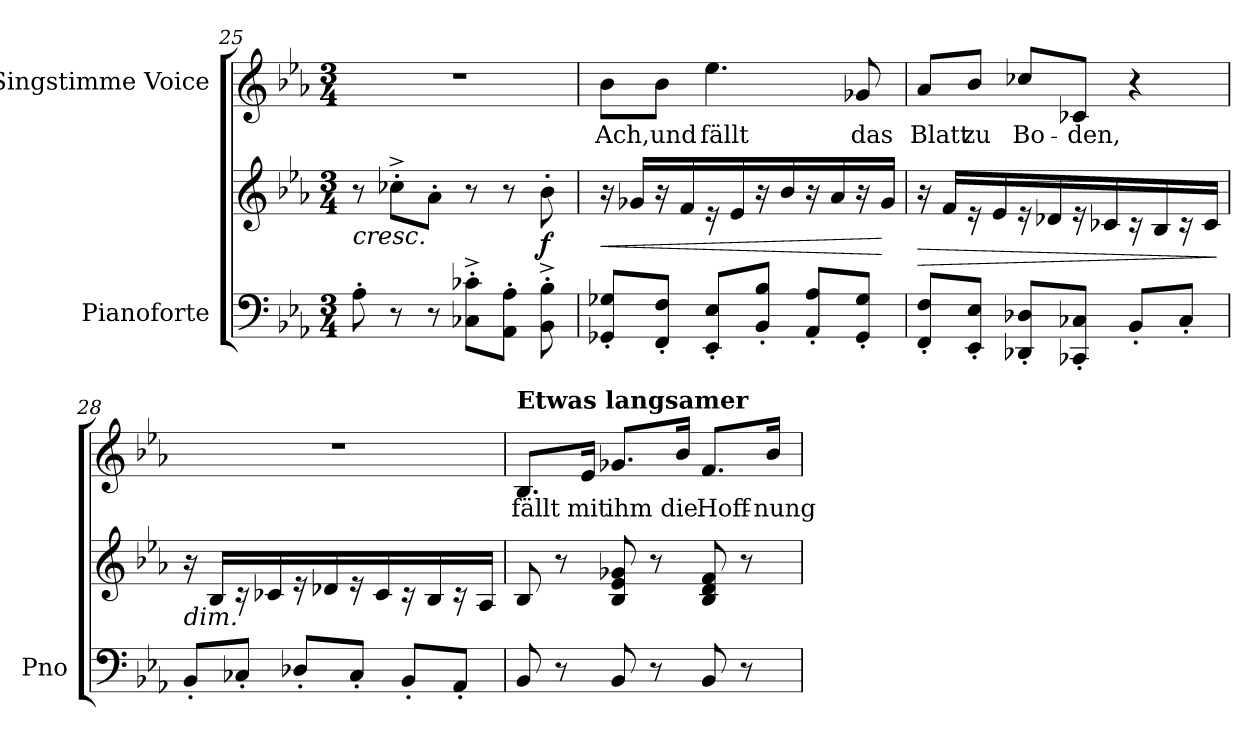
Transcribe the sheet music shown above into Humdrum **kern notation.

**kern	**kern	**dynam	**kern	**text
*part2	*part2	*part2	*part1	*part1
*staff3	*staff2	*staff2/3	*staff1	*staff1
*I"Pianoforte	*	*	*I"Singstimme Voice	*
*I'Pno	*	*	*	*
!!LO:LB:g=z
*clefF4	*clefG2	*	*clefG2	*
*k[b-e-a-]	*k[b-e-a-]	*	*k[b-e-a-]	*
*M3/4	*M3/4	*	*M3/4	*
=25	=25	=25	=25	=25
!	!LO:TX:b:i:t=cresc.	!	!	!
8A-'\	8r	.	2.r	.
8r	8cc-X'^\L	.	.	.
8r	8a-'\J	.	.	.
8C-X\'^ 8c-X\'^L	8r	.	.	.
8AA-\' 8A-\'J	8r	.	.	.
!	!	!LO:DY:b	!	!
8BB-\'^ 8B-\'^	8b-'\	f	.	.
=26	=26	=26	=26	=26
!	!	!LO:HP:b	!	!LO:LY:b
8GG-X/' 8G-X/'L	16r	<	8b-\L	Ach,
.	16g-X/LL	.	.	.
!	!	!	!	!LO:LY:b
8FF/' 8F/'J	16r	.	8b-\J	und
.	16f/	.	.	.
!	!	!	!	!LO:LY:b
8EE-/' 8E-/'L	16r	.	4.ee-\	fällt
.	16e-/	.	.	.
8BB-/' 8B-/'J	16r	.	.	.
.	16b-/	.	.	.
8AA-/' 8A-/'L	16r	.	.	.
.	16a-/	.	.	.
!	!	!	!	!LO:LY:b
8GG-/' 8G-/'J	16r	.	8g-X/	das
.	16g-/JJ	[	.	.
=27	=27	=27	=27	=27
!	!	!LO:HP:b	!	!LO:LY:b
8FF/' 8F/'L	16r	>	8a-/L	Blatt
.	16f/LL	.	.	.
!	!	!	!	!LO:LY:b
8EE-/' 8E-/'J	16r	.	8b-/J	zu
.	16e-/	.	.	.
!	!	!	!	!LO:LY:b
8DD-X/' 8D-X/'L	16r	.	8cc-X/L	Bo-
.	16d-X/	.	.	.
!	!	!	!	!LO:LY:b
8CC-X/' 8C-X/'J	16r	.	8c-X/J	-den,
.	16c-X/	.	.	.
8BB-'/L	16r	.	4r	.
.	16B-/	.	.	.
8C-'/J	16r	.	.	.
.	16c-/JJ	.	.	.
.	.	]	.	.
!!LO:LB:g=z
=28	=28	=28	=28	=28
!	!LO:TX:b:i:t=dim.	!	!	!
8BB-'/L	16r	.	2.r	.
.	16B-/LL	.	.	.
8C-X'/J	16r	.	.	.
.	16c-X/	.	.	.
8D-X'/L	16r	.	.	.
.	16d-X/	.	.	.
8C-'/J	16r	.	.	.
.	16c-/	.	.	.
8BB-'/L	16r	.	.	.
.	16B-/	.	.	.
8AA-'/J	16r	.	.	.
.	16A-/JJ	.	.	.
=29	=29	=29	=29	=29
!	!	!	!LO:TX:a:B:t=Etwas langsamer	!
!	!	!LO:DY:a=2	!	!LO:LY:b
!	!	!LO:DY:n=1:a=2	!	!
8BB-/	8B-/	p other-dynamics	8.B-/L	fällt
8r	8r	.	.	.
!	!	!	!	!LO:LY:b
.	.	.	16e-/Jk	mit
!	!	!	!	!LO:LY:b
8BB-/	8B-/ 8e-/ 8g-X/	.	8.g-X/L	ihm
8r	8r	.	.	.
!	!	!	!	!LO:LY:b
.	.	.	16b-/Jk	die
!	!	!	!	!LO:LY:b
8BB-/	8B-/ 8d/ 8f/	.	8.f/L	Hoff-
8r	8r	.	.	.
!	!	!	!	!LO:LY:b
.	.	.	16b-/Jk	-nung
=	=	=	=	=
*-	*-	*-	*-	*-
